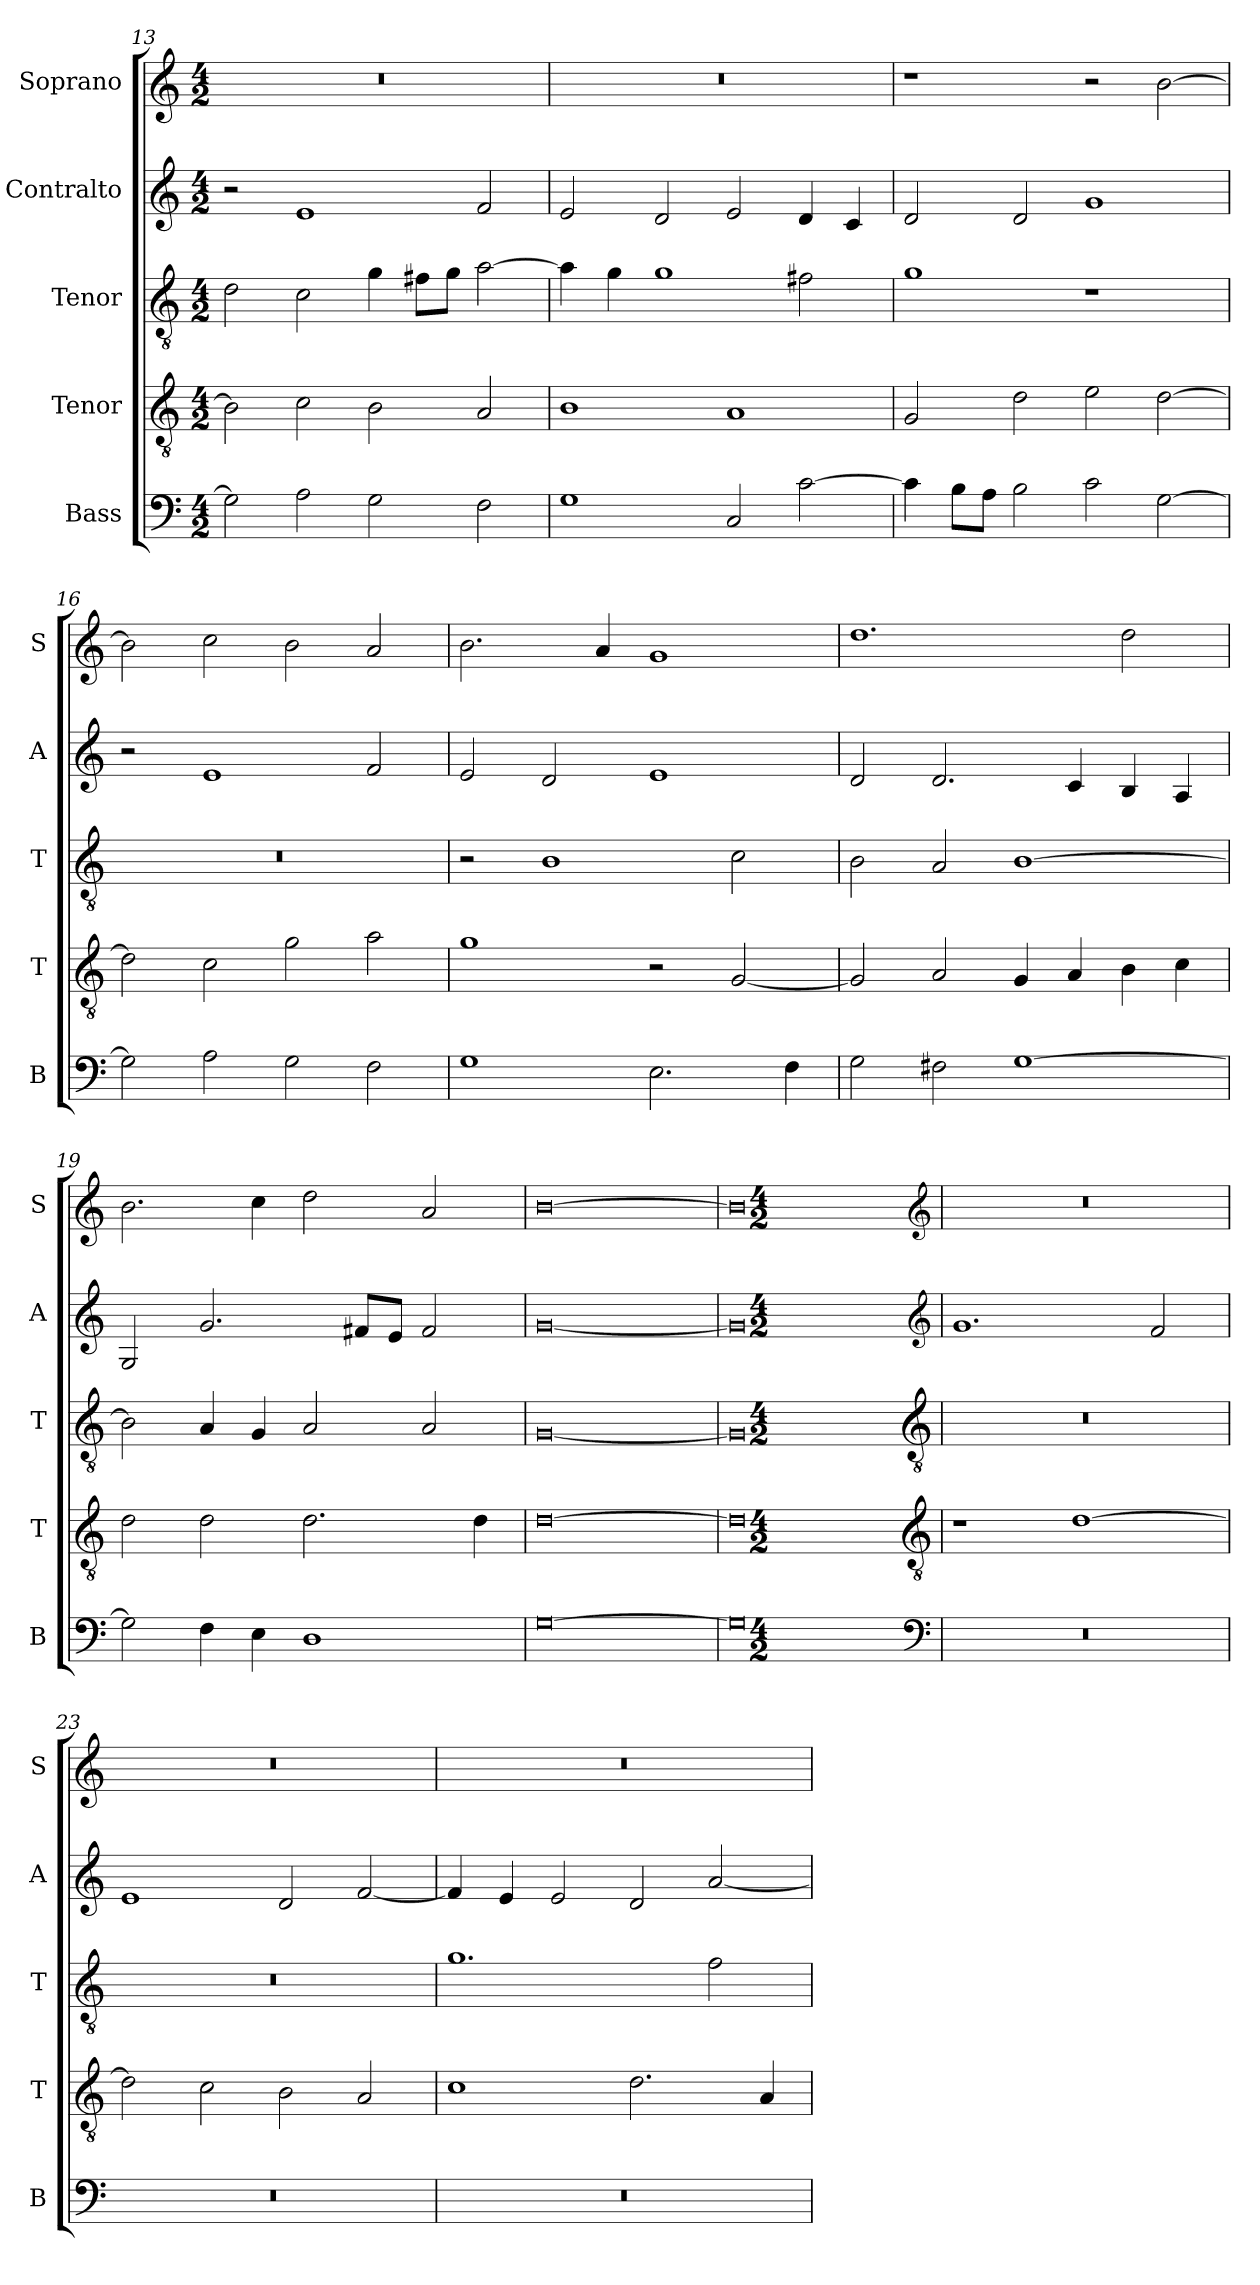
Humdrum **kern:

**kern	**kern	**kern	**kern	**kern
*part5	*part4	*part3	*part2	*part1
*staff5	*staff4	*staff3	*staff2	*staff1
*I"Bass	*I"Tenor	*I"Tenor	*I"Contralto	*I"Soprano
*I'B	*I'T	*I'T	*I'A	*I'S
*clefF4	*clefGv2	*clefGv2	*clefG2	*clefG2
*k[]	*k[]	*k[]	*k[]	*k[]
*G:mix	*G:mix	*G:mix	*G:mix	*G:mix
*M4/2	*M4/2	*M4/2	*M4/2	*M4/2
=13	=13	=13	=13	=13
2G]	2B]	2d	2r	0r
2A	2c	2c	1e	.
2G	2B	4g	.	.
.	.	8f#X\L	.	.
.	.	8g\J	.	.
2F	2A	[2a	2f	.
=14	=14	=14	=14	=14
1G	1B	4a]	2e	0r
.	.	4g	.	.
.	.	1g	2d	.
2C	1A	.	2e	.
[2c	.	2f#X	4d	.
.	.	.	4c	.
=15	=15	=15	=15	=15
4c]	2G	1g	2d	1r
8B\L	.	.	.	.
8A\J	.	.	.	.
2B	2d	.	2d	.
2c	2e	1r	1g	2r
[2G	[2d	.	.	[2b
=16	=16	=16	=16	=16
2G]	2d]	0r	2r	2b]
2A	2c	.	1e	2cc
2G	2g	.	.	2b
2F	2a	.	2f	2a
=17	=17	=17	=17	=17
1G	1g	2r	2e	2.b
.	.	1B	2d	.
.	.	.	.	4a
2.E	2r	.	1e	1g
.	[2G	2c	.	.
4F	.	.	.	.
=18	=18	=18	=18	=18
2G	2G]	2B	2d	1.dd
2F#X	2A	2A	2.d	.
[1G	4G	[1B	.	.
.	4A	.	4c	.
.	4B	.	4B	2dd
.	4c	.	4A	.
=19	=19	=19	=19	=19
2G]	2d	2B]	2G	2.b
4F	2d	4A	2.g	.
4E	.	4G	.	4cc
1D	2.d	2A	.	2dd
.	.	.	8f#X/L	.
.	.	.	8e/J	.
.	.	2A	2f#	2a
.	4d	.	.	.
=20	=20	=20	=20	=20
[0G	[0d	[0G	[0g	[0b
=21	=21	=21	=21	=21
0G]	0d]	0G]	0g]	0b]
*clefF4	*clefGv2	*clefGv2	*clefG2	*clefG2
*k[]	*k[]	*k[]	*k[]	*k[]
*G:mix	*G:mix	*G:mix	*G:mix	*G:mix
*M4/2	*M4/2	*M4/2	*M4/2	*M4/2
=22	=22	=22	=22	=22
0r	1r	0r	1.g	0r
.	[1d	.	.	.
.	.	.	2f	.
=23	=23	=23	=23	=23
0r	2d]	0r	1e	0r
.	2c	.	.	.
.	2B	.	2d	.
.	2A	.	[2f	.
=24	=24	=24	=24	=24
0r	1c	1.g	4f]	0r
.	.	.	4e	.
.	.	.	2e	.
.	2.d	.	2d	.
.	.	2f	[2a	.
.	4A	.	.	.
=	=	=	=	=
*-	*-	*-	*-	*-
